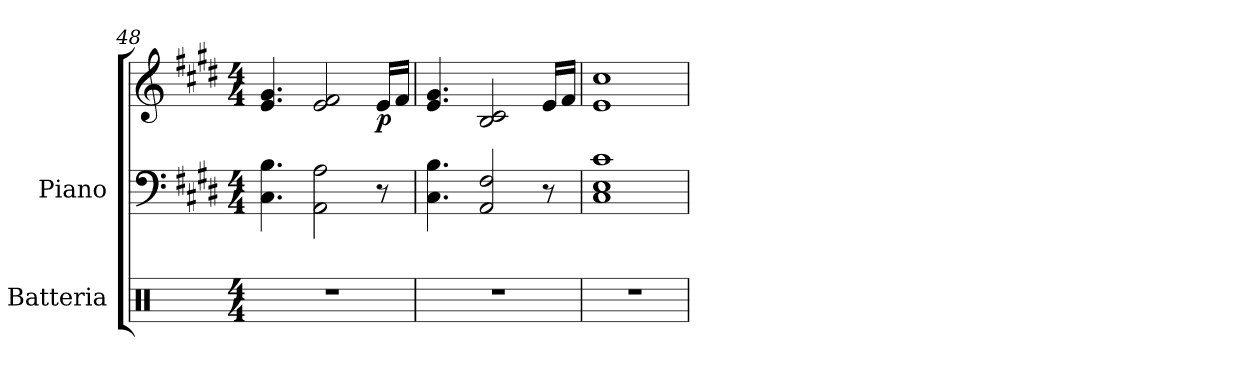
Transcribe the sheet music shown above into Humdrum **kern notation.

**kern	**kern	**kern	**dynam
*part2	*part1	*part1	*part1
*staff3	*staff2	*staff1	*staff1/2
*I"Batteria	*I"Piano	*	*
*I'Batt.	*	*	*
*clefX	*clefF4	*clefG2	*
*k[]	*k[f#c#g#d#]	*k[f#c#g#d#]	*
*M4/4	*M4/4	*M4/4	*
=48	=48	=48	=48
1r	4.C#\ 4.B\	4.e/ 4.g#/	.
.	2AA\ 2A\	2e/ 2f#/	.
!	!	!	!LO:DY:b
.	8r	16e/LL	p
.	.	16f#/JJ	.
!!LO:LB:g=z
=49	=49	=49	=49
1r	4.C#\ 4.B\	4.e/ 4.g#/	.
.	2AA/ 2F#/	2B/ 2c#/	.
.	8r	16e/LL	.
.	.	16f#/JJ	.
=50	=50	=50	=50
1r	1C# 1E 1c#	1e 1cc#	.
=	=	=	=
*-	*-	*-	*-
